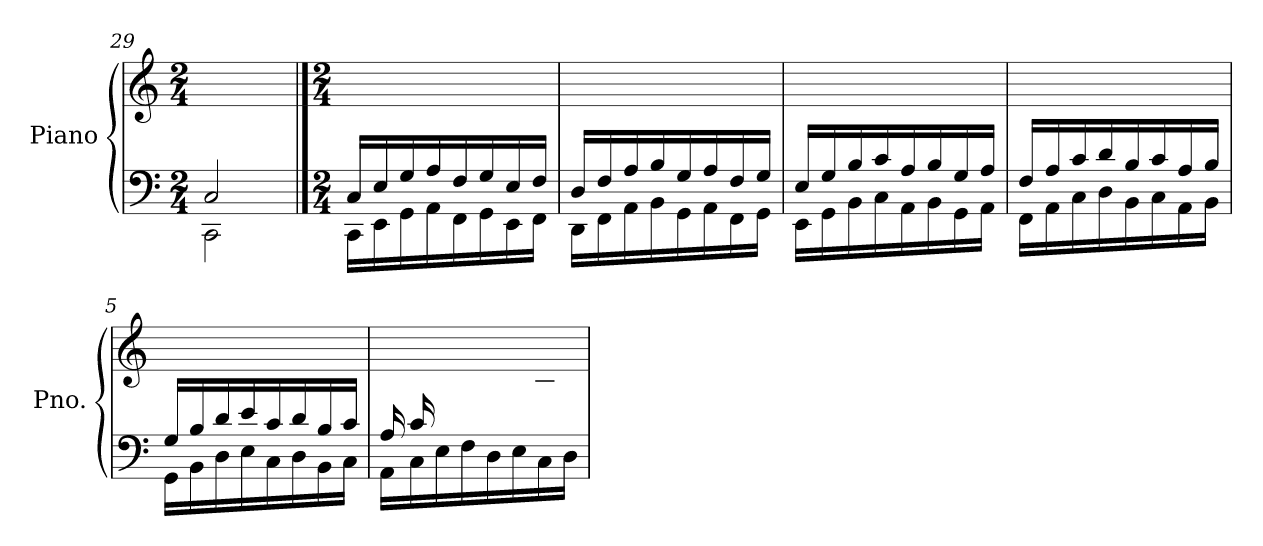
**kern	**kern
*part1	*part1
*staff2	*staff1
*I"Piano	*
*I'Pno.	*
*clefF4	*clefG2
*k[]	*k[]
*M2/4	*M2/4
=29	=29
*^	*
2C/	2CC\	2ryy
!!LO:PB:g=z
==1	==1	==1
*M2/4	*	*M2/4
16C/LL	16CC\LL	2ryy
16E/	16EE\	.
16G/	16GG\	.
16A/	16AA\	.
16F/	16FF\	.
16G/	16GG\	.
16E/	16EE\	.
16F/JJ	16FF\JJ	.
=2	=2	=2
16D/LL	16DD\LL	2ryy
16F/	16FF\	.
16A/	16AA\	.
16B/	16BB\	.
16G/	16GG\	.
16A/	16AA\	.
16F/	16FF\	.
16G/JJ	16GG\JJ	.
=3	=3	=3
16E/LL	16EE\LL	2ryy
16G/	16GG\	.
16B/	16BB\	.
16c/	16C\	.
16A/	16AA\	.
16B/	16BB\	.
16G/	16GG\	.
16A/JJ	16AA\JJ	.
=4	=4	=4
16F/LL	16FF\LL	2ryy
16A/	16AA\	.
16c/	16C\	.
16d/	16D\	.
16B/	16BB\	.
16c/	16C\	.
16A/	16AA\	.
16B/JJ	16BB\JJ	.
=5	=5	=5
16G/LL	16GG\LL	2ryy
16B/	16BB\	.
16d/	16D\	.
16e/	16E\	.
16c/	16C\	.
16d/	16D\	.
16B/	16BB\	.
16c/JJ	16C\JJ	.
!!LO:LB:g=z
=6	=6	=6
16A/LL	16AA\LL	8ryy
16c/	16C\	.
4.ryy	16E\	16e/
.	16F\	16f/
.	16D\	16d/
.	16E\	16e/
.	16C\	16c/
.	16D\JJ	16d/JJ
*v	*v	*
=	=
*-	*-
